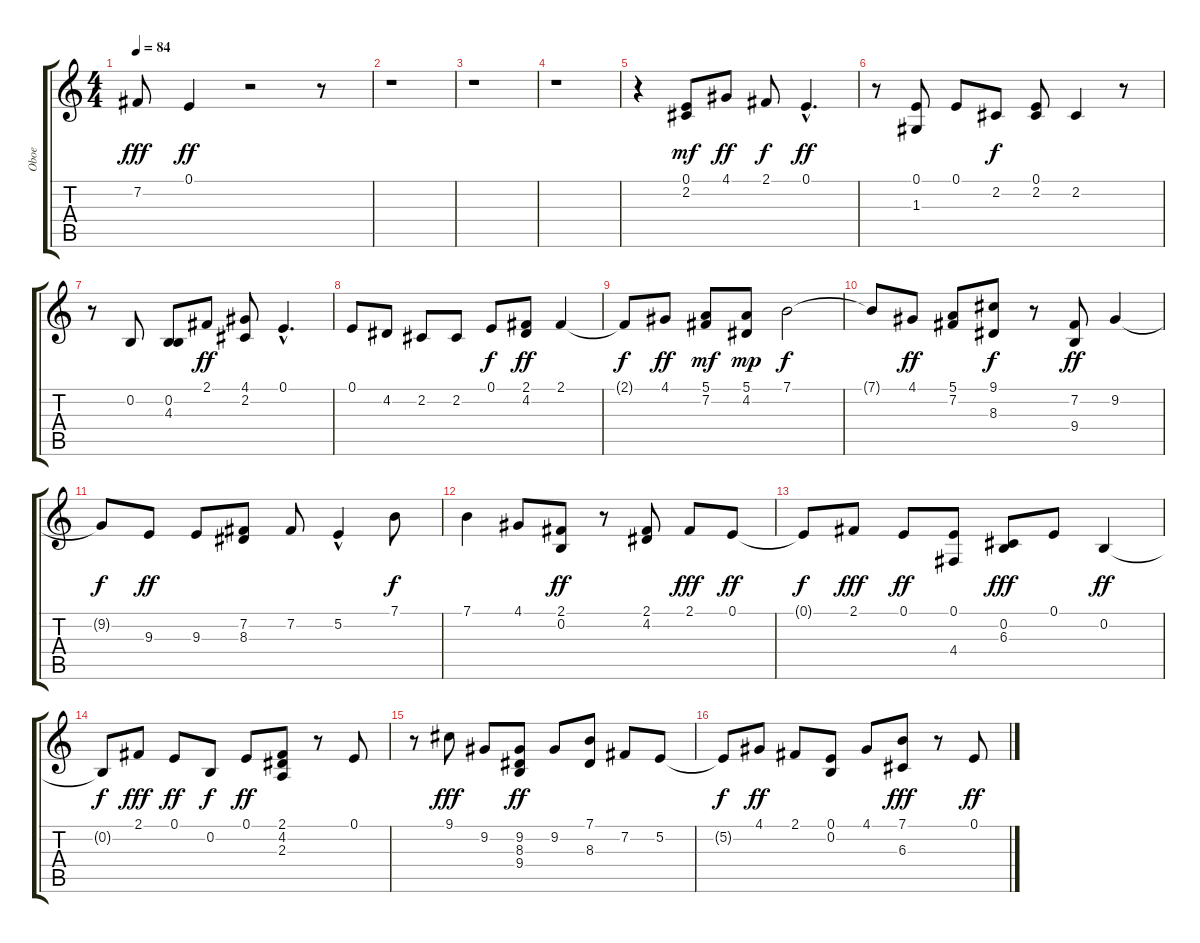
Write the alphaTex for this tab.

\track ("Oboe" "Oboe") {instrument oboe}
\staff {score tabs}
\tuning (E4 B3 G3 D3 A2 E2) {hide}
\ts (4 4)
\tempo 84
\clef g2
\ks c
7.2.8{dy fff} 0.1.4{dy ff} r.2 r.8 |
r.1 |
r.1 |
r.1 |
r.4 (0.1 2.2).8{dy mf} 4.1.8{dy ff} 2.1.8{dy f} 0.1{hac}.4{d dy ff} |
r.8 (0.1 1.3).8 0.1.8 2.2.8{dy f} (0.1 2.2).8 2.2.4 r.8 |
r.8 0.2.8 (0.2 4.3).8 2.1.8{dy ff} (4.1 2.2).8 0.1{hac}.4{d} |
0.1.8 4.2.8 2.2.8 2.2.8 0.1.8{dy f} (2.1 4.2).8{dy ff} 2.1.4 |
2.1{t}.8{dy f} 4.1.8{dy ff} (5.1 7.2).8{dy mf} (5.1 4.2).8{dy mp} 7.1.2{dy f} |
7.1{t}.8 4.1.8{dy ff} (5.1 7.2).8 (9.1 8.3).8{dy f} r.8 (7.2 9.4).8{dy ff} 9.2.4 |
9.2{t}.8{dy f} 9.3.8{dy ff} 9.3.8 (7.2 8.3).8 7.2.8 5.2{hac}.4 7.1.8{dy f} |
7.1.4 4.1.8 (2.1 0.2).8{dy ff} r.8 (2.1 4.2).8 2.1.8{dy fff} 0.1.8{dy ff} |
0.1{t}.8{dy f} 2.1.8{dy fff} 0.1.8{dy ff} (0.1 4.4).8 (0.2 6.3).8{dy fff} 0.1.8 0.2.4{dy ff} |
0.2{t}.8{dy f} 2.1.8{dy fff} 0.1.8{dy ff} 0.2.8{dy f} 0.1.8{dy ff} (2.1 4.2 2.3).8 r.8 0.1.8 |
r.8 9.1.8{dy fff} 9.2.8 (9.2 8.3 9.4).8{dy ff} 9.2.8 (7.1 8.3).8 7.2.8 5.2.8 |
5.2{t}.8{dy f} 4.1.8{dy ff} 2.1.8 (0.1 0.2).8 4.1.8 (7.1 6.3).8{dy fff} r.8 0.1.8{dy ff}
